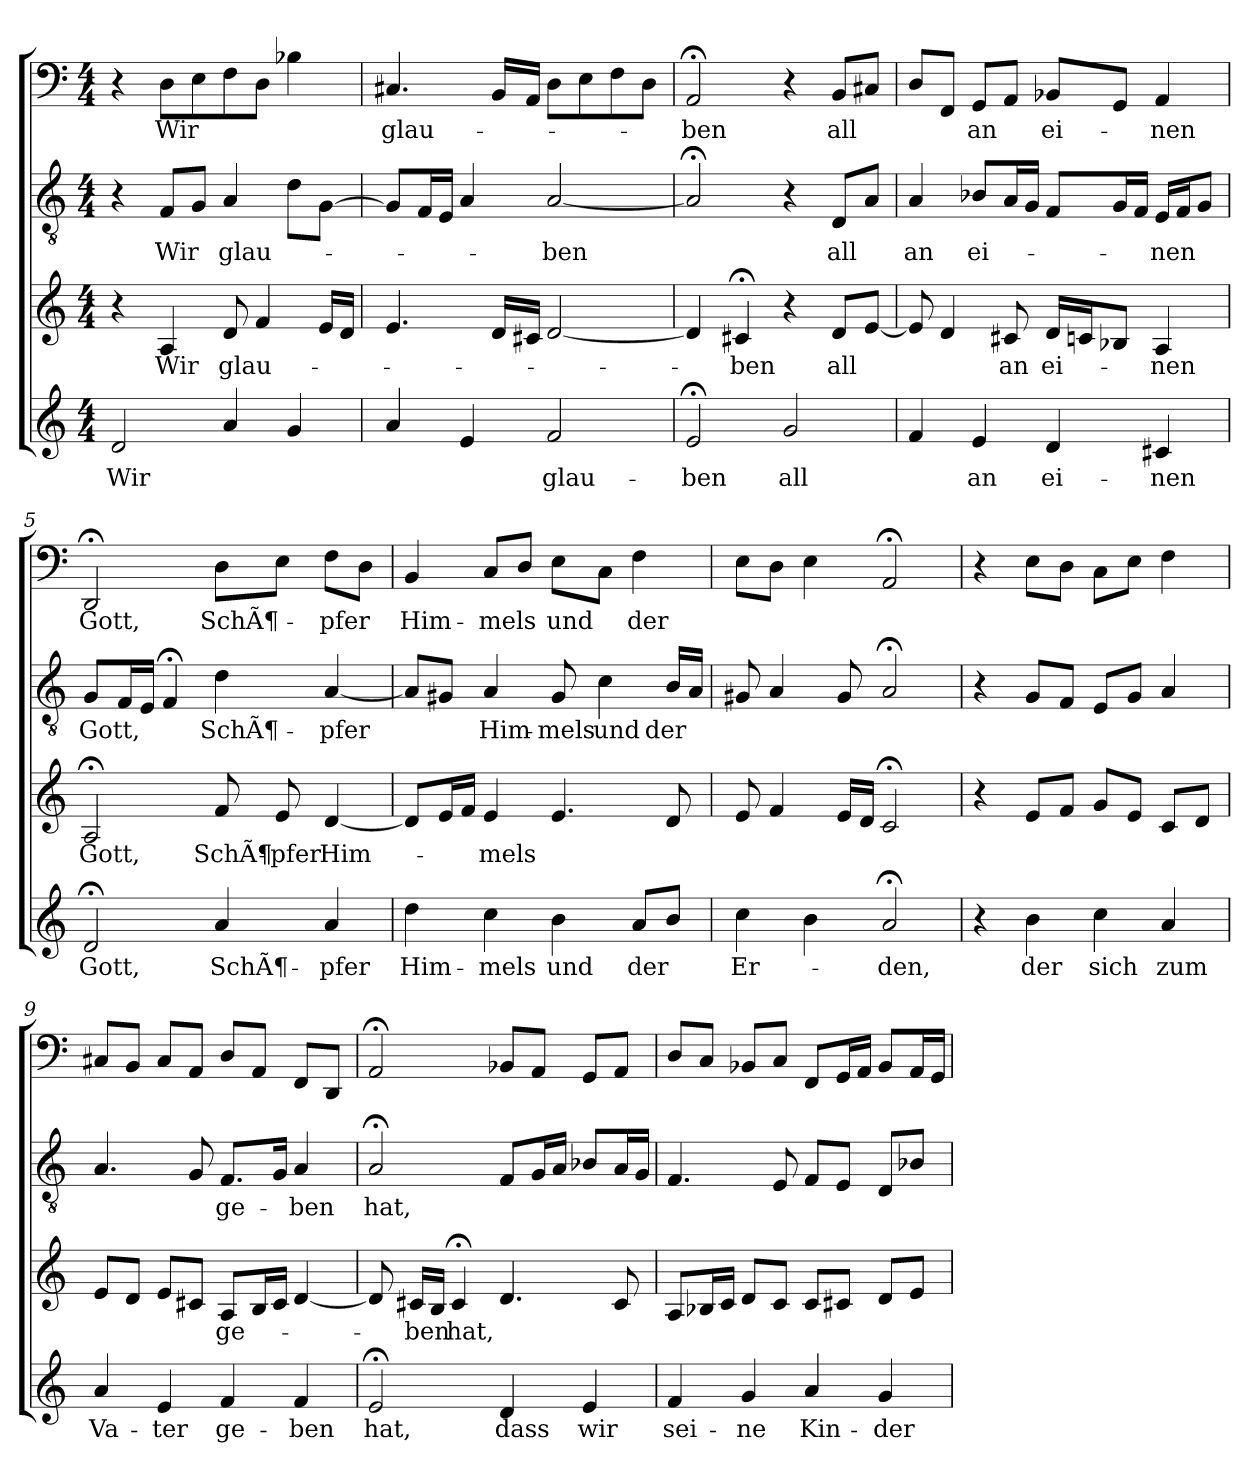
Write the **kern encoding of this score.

**kern	**text	**kern	**text	**kern	**text	**kern	**text
*part4	*part4	*part3	*part3	*part2	*part2	*part1	*part1
*staff4	*staff4	*staff3	*staff3	*staff2	*staff2	*staff1	*staff1
*clefG2	*	*clefG2	*	*clefGv2	*	*clefF4	*
*k[]	*	*k[]	*	*k[]	*	*k[]	*
*a:	*	*a:	*	*a:	*	*a:	*
*M4/4	*	*M4/4	*	*M4/4	*	*M4/4	*
=1	=1	=1	=1	=1	=1	=1	=1
2d	Wir	4r	.	4r	.	4r	.
.	.	4A	Wir	8FL	Wir	8DL	Wir
.	.	.	.	8GJ	.	8E	.
4a	.	8d	glau-	4A	glau-	8F	.
.	.	4f	.	.	.	8DJ	.
4g	.	.	.	8dL	.	4B-X	.
.	.	16eLL	.	[8GJ	.	.	.
.	.	16dJJ	.	.	.	.	.
=2	=2	=2	=2	=2	=2	=2	=2
4a	.	4.e	.	8GL]	.	4.C#X	glau-
.	.	.	.	16FL	.	.	.
.	.	.	.	16EJJ	.	.	.
4e	.	.	.	4A	.	.	.
.	.	16dLL	.	.	.	16BBLL	.
.	.	16c#XJJ	.	.	.	16AAJJ	.
2f	glau-	[2d	.	[2A	-ben	8DL	.
.	.	.	.	.	.	8E	.
.	.	.	.	.	.	8F	.
.	.	.	.	.	.	8DJ	.
=3	=3	=3	=3	=3	=3	=3	=3
2e;<	-ben	4d]	.	2A;<]	.	2AA;<	-ben
.	.	4c#X;<	-ben	.	.	.	.
2g	all	4r	.	4r	.	4r	.
.	.	8dL	all	8DL	all	8BBL	all
.	.	[8eJ	.	8AJ	.	8C#XJ	.
=4	=4	=4	=4	=4	=4	=4	=4
4f	.	8e]	.	4A	an	8DL	.
.	.	4d	.	.	.	8FFJ	.
4e	an	.	.	8B-XL	ei-	8GGL	an
.	.	8c#X	an	16AL	.	8AAJ	.
.	.	.	.	16GJJ	.	.	.
4d	ei-	16dLL	ei-	8FL	.	8BB-XL	ei-
.	.	16cnJ	.	.	.	.	.
.	.	8B-XJ	.	16GL	.	8GGJ	.
.	.	.	.	16FJJ	.	.	.
4c#X	-nen	4A	-nen	16ELL	-nen	4AA	-nen
.	.	.	.	16FJ	.	.	.
.	.	.	.	8GJ	.	.	.
=5	=5	=5	=5	=5	=5	=5	=5
2d;<	Gott,	2A;<	Gott,	8GL	Gott,	2DD;<	Gott,
.	.	.	.	16FL	.	.	.
.	.	.	.	16EJJ	.	.	.
.	.	.	.	4F;<	.	.	.
4a	SchÃ¶-	8f	SchÃ¶-	4d	SchÃ¶-	8DL	SchÃ¶-
.	.	8e	-pfer	.	.	8EJ	.
4a	-pfer	[4d	Him-	[4A	-pfer	8FL	-pfer
.	.	.	.	.	.	8DJ	.
=6	=6	=6	=6	=6	=6	=6	=6
4dd	Him-	8dL]	.	8AL]	.	4BB	Him-
.	.	16eL	.	8G#XJ	.	.	.
.	.	16fJJ	.	.	.	.	.
4cc	-mels	4e	-mels	4A	Him-	8CL	-mels
.	.	.	.	.	.	8DJ	.
4b	und	4.e	.	8G#	-mels	8EL	und
.	.	.	.	4c	und	8CJ	.
8aL	der	.	.	.	.	4F	der
8bJ	.	8d	.	16BLL	der	.	.
.	.	.	.	16AJJ	.	.	.
=7	=7	=7	=7	=7	=7	=7	=7
4cc	Er-	8e	.	8G#X	.	8EL	.
.	.	4f	.	4A	.	8DJ	.
4b	.	.	.	.	.	4E	.
.	.	16eLL	.	8G#	.	.	.
.	.	16dJJ	.	.	.	.	.
2a;<	-den,	2c;<	.	2A;<	.	2AA;<	.
=8	=8	=8	=8	=8	=8	=8	=8
4r	.	4r	.	4r	.	4r	.
4b	der	8eL	.	8GL	.	8EL	.
.	.	8fJ	.	8FJ	.	8DJ	.
4cc	sich	8gL	.	8EL	.	8CL	.
.	.	8eJ	.	8GJ	.	8EJ	.
4a	zum	8cL	.	4A	.	4F	.
.	.	8dJ	.	.	.	.	.
=9	=9	=9	=9	=9	=9	=9	=9
4a	Va-	8eL	.	4.A	.	8C#XL	.
.	.	8dJ	.	.	.	8BBJ	.
4e	-ter	8eL	.	.	.	8C#L	.
.	.	8c#XJ	.	8G	.	8AAJ	.
4f	ge-	8AL	ge-	8.FL	ge-	8DL	.
.	.	16BL	.	.	.	8AAJ	.
.	.	16c#JJ	.	16GJk	.	.	.
4f	-ben	[4d	.	4A	-ben	8FFL	.
.	.	.	.	.	.	8DDJ	.
=10	=10	=10	=10	=10	=10	=10	=10
2e;<	hat,	8d]	.	2A;<	hat,	2AA;<	.
.	.	16c#XLL	-ben	.	.	.	.
.	.	16BJJ	.	.	.	.	.
.	.	4c#;<	hat,	.	.	.	.
4d	dass	4.d	.	8FL	.	8BB-XL	.
.	.	.	.	16GL	.	8AAJ	.
.	.	.	.	16AJJ	.	.	.
4e	wir	.	.	8B-XL	.	8GGL	.
.	.	8c#	.	16AL	.	8AAJ	.
.	.	.	.	16GJJ	.	.	.
=11	=11	=11	=11	=11	=11	=11	=11
4f	sei-	8AL	.	4.F	.	8DL	.
.	.	16B-XL	.	.	.	8CJ	.
.	.	16cJJ	.	.	.	.	.
4g	-ne	8dL	.	.	.	8BB-XL	.
.	.	8cJ	.	8E	.	8CJ	.
4a	Kin-	8cL	.	8FL	.	8FFL	.
.	.	8c#XJ	.	8EJ	.	16GGL	.
.	.	.	.	.	.	16AAJJ	.
4g	-der	8dL	.	8DL	.	8BB-L	.
.	.	8eJ	.	8B-XJ	.	16AAL	.
.	.	.	.	.	.	16GGJJ	.
=	=	=	=	=	=	=	=
*-	*-	*-	*-	*-	*-	*-	*-
